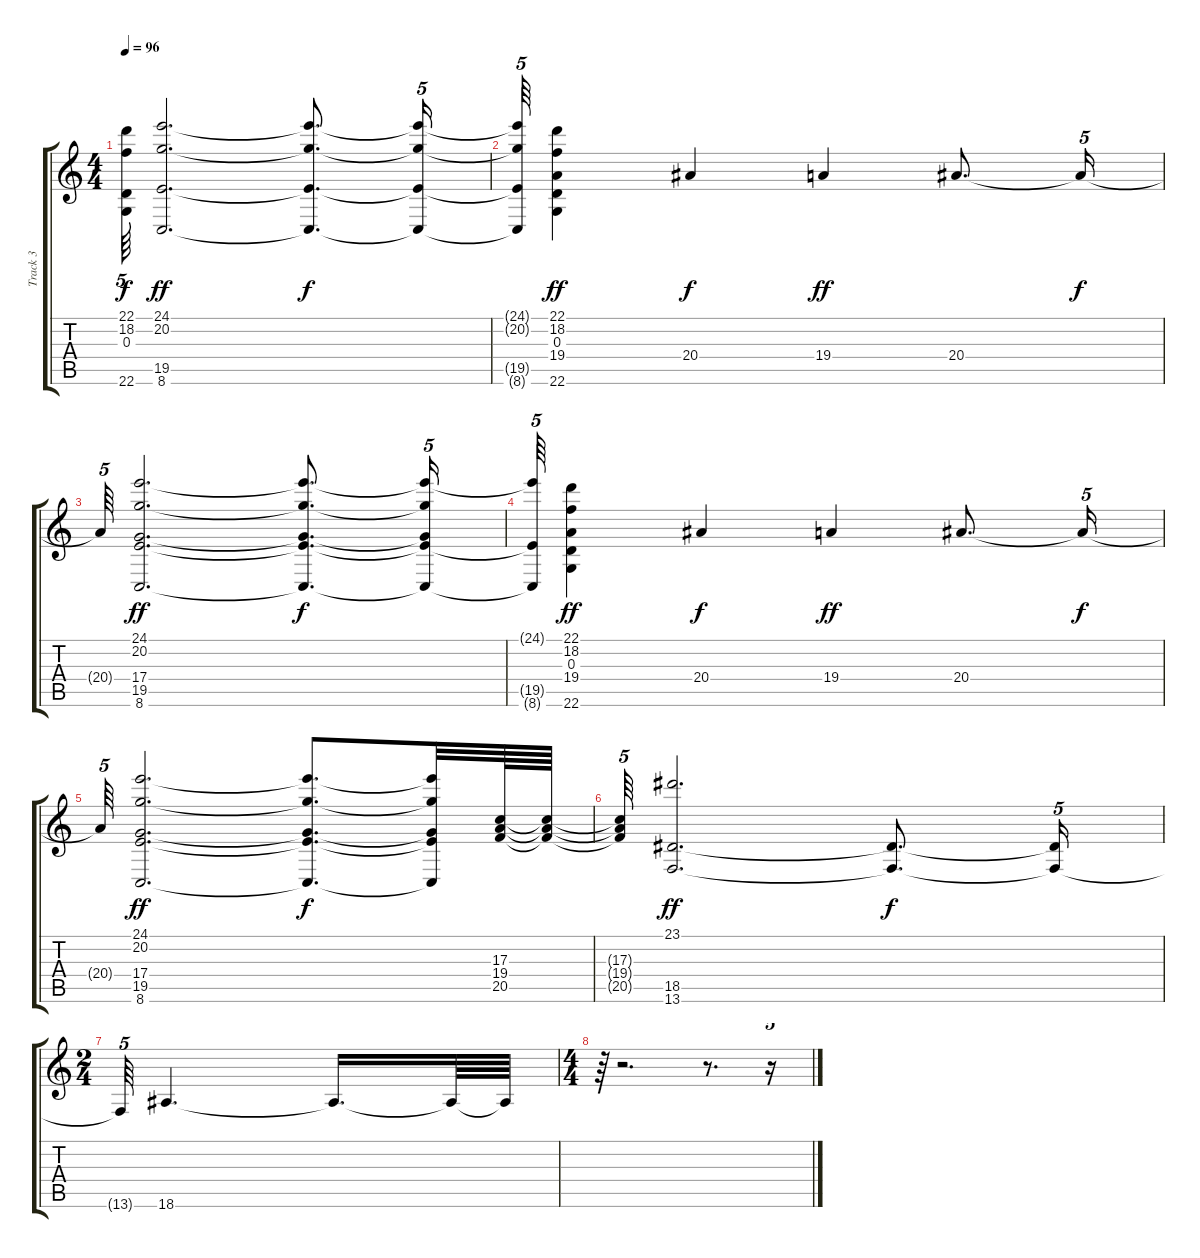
\track ("Track 3" "Track 3") {instrument stringensemble2}
\staff {score tabs}
\tuning (E4 B3 G3 D3 A2 E2) {hide}
\ts (4 4)
\tempo 96
\clef g2
\ks c
(22.1{t} 18.2{t} 0.3{t} 22.6{t}).64{tu (5 4) dy f} (24.1 20.2 19.5 8.6).2{d dy ff} (24.1{t} 20.2{t} 19.5{t} 8.6{t}).8{d dy f} (24.1{t} 20.2{t} 19.5{t} 8.6{t}).16{tu (5 4)} |
(24.1{t} 20.2{t} 19.5{t} 8.6{t}).64{tu (5 4)} (22.1 18.2 0.3 19.4 22.6).4{dy ff} 20.4.4{dy f} 19.4.4{dy ff} 20.4.8{d} 20.4{t}.16{tu (5 4) dy f} |
20.4{t}.64{tu (5 4)} (24.1 20.2 17.4 19.5 8.6).2{d dy ff} (24.1{t} 20.2{t} 17.4{t} 19.5{t} 8.6{t}).8{d dy f} (24.1{t} 20.2{t} 17.4{t} 19.5{t} 8.6{t}).16{tu (5 4)} |
(24.1{t} 19.5{t} 8.6{t}).64{tu (5 4)} (22.1 18.2 0.3 19.4 22.6).4{dy ff} 20.4.4{dy f} 19.4.4{dy ff} 20.4.8{d} 20.4{t}.16{tu (5 4) dy f} |
20.4{t}.64{tu (5 4)} (24.1 20.2 17.4 19.5 8.6).2{d dy ff} (24.1{t} 20.2{t} 17.4{t} 19.5{t} 8.6{t}).8{d dy f} (24.1{t} 20.2{t} 17.4{t} 19.5{t} 8.6{t}).32 (17.3 19.4 20.5).64 (17.3{t} 19.4{t} 20.5{t}).64 |
(17.3{t} 19.4{t} 20.5{t}).64{tu (5 4)} (23.1 18.5 13.6).2{d dy ff} (18.5{t} 13.6{t}).8{d dy f} (18.5{t} 13.6{t}).16{tu (5 4)} |
\ts (2 4)
13.6{t}.64{tu (5 4)} 18.6.4{d} 18.6{t}.16{d} 18.6{t}.64 18.6{t}.64 |
\ts (4 4)
r.64{tu (5 4)} r.2{d} r.8{d} r.16{tu (5 4)}
